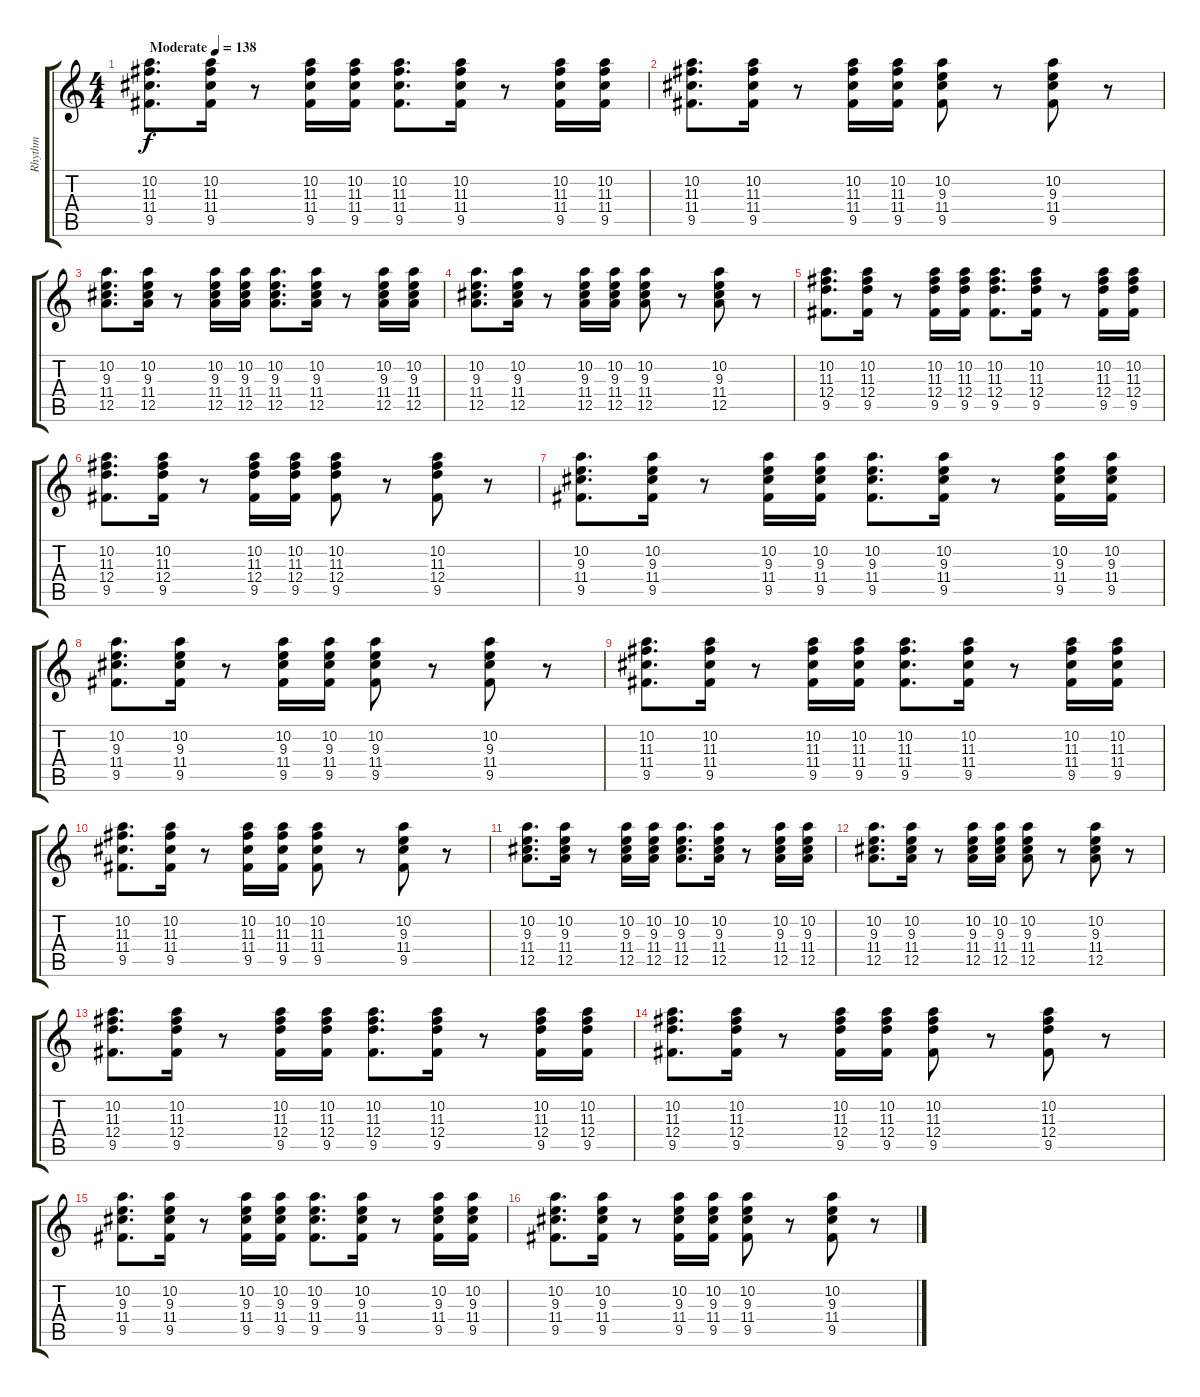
\track ("Rhythm" "Rhythm") {instrument overdrivenguitar}
\staff {score tabs}
\tuning (E4 B3 G3 D3 A2 E2) {hide}
\ts (4 4)
\tempo (138 "Moderate")
\clef g2
\ks c
(10.2 11.3 11.4 9.5).8{d dy f instrument overdrivenguitar} (10.2 11.3 11.4 9.5).16 r.8 (10.2 11.3 11.4 9.5).16 (10.2 11.3 11.4 9.5).16 (10.2 11.3 11.4 9.5).8{d} (10.2 11.3 11.4 9.5).16 r.8 (10.2 11.3 11.4 9.5).16 (10.2 11.3 11.4 9.5).16 |
(10.2 11.3 11.4 9.5).8{d} (10.2 11.3 11.4 9.5).16 r.8 (10.2 11.3 11.4 9.5).16 (10.2 11.3 11.4 9.5).16 (10.2 9.3 11.4 9.5).8 r.8 (10.2 9.3 11.4 9.5).8 r.8 |
(10.2 9.3 11.4 12.5).8{d} (10.2 9.3 11.4 12.5).16 r.8 (10.2 9.3 11.4 12.5).16 (10.2 9.3 11.4 12.5).16 (10.2 9.3 11.4 12.5).8{d} (10.2 9.3 11.4 12.5).16 r.8 (10.2 9.3 11.4 12.5).16 (10.2 9.3 11.4 12.5).16 |
(10.2 9.3 11.4 12.5).8{d} (10.2 9.3 11.4 12.5).16 r.8 (10.2 9.3 11.4 12.5).16 (10.2 9.3 11.4 12.5).16 (10.2 9.3 11.4 12.5).8 r.8 (10.2 9.3 11.4 12.5).8 r.8 |
(10.2 11.3 12.4 9.5).8{d} (10.2 11.3 12.4 9.5).16 r.8 (10.2 11.3 12.4 9.5).16 (10.2 11.3 12.4 9.5).16 (10.2 11.3 12.4 9.5).8{d} (10.2 11.3 12.4 9.5).16 r.8 (10.2 11.3 12.4 9.5).16 (10.2 11.3 12.4 9.5).16 |
(10.2 11.3 12.4 9.5).8{d} (10.2 11.3 12.4 9.5).16 r.8 (10.2 11.3 12.4 9.5).16 (10.2 11.3 12.4 9.5).16 (10.2 11.3 12.4 9.5).8 r.8 (10.2 11.3 12.4 9.5).8 r.8 |
(10.2 9.3 11.4 9.5).8{d} (10.2 9.3 11.4 9.5).16 r.8 (10.2 9.3 11.4 9.5).16 (10.2 9.3 11.4 9.5).16 (10.2 9.3 11.4 9.5).8{d} (10.2 9.3 11.4 9.5).16 r.8 (10.2 9.3 11.4 9.5).16 (10.2 9.3 11.4 9.5).16 |
(10.2 9.3 11.4 9.5).8{d} (10.2 9.3 11.4 9.5).16 r.8 (10.2 9.3 11.4 9.5).16 (10.2 9.3 11.4 9.5).16 (10.2 9.3 11.4 9.5).8 r.8 (10.2 9.3 11.4 9.5).8 r.8 |
(10.2 11.3 11.4 9.5).8{d} (10.2 11.3 11.4 9.5).16 r.8 (10.2 11.3 11.4 9.5).16 (10.2 11.3 11.4 9.5).16 (10.2 11.3 11.4 9.5).8{d} (10.2 11.3 11.4 9.5).16 r.8 (10.2 11.3 11.4 9.5).16 (10.2 11.3 11.4 9.5).16 |
(10.2 11.3 11.4 9.5).8{d} (10.2 11.3 11.4 9.5).16 r.8 (10.2 11.3 11.4 9.5).16 (10.2 11.3 11.4 9.5).16 (10.2 11.3 11.4 9.5).8 r.8 (10.2 9.3 11.4 9.5).8 r.8 |
(10.2 9.3 11.4 12.5).8{d} (10.2 9.3 11.4 12.5).16 r.8 (10.2 9.3 11.4 12.5).16 (10.2 9.3 11.4 12.5).16 (10.2 9.3 11.4 12.5).8{d} (10.2 9.3 11.4 12.5).16 r.8 (10.2 9.3 11.4 12.5).16 (10.2 9.3 11.4 12.5).16 |
(10.2 9.3 11.4 12.5).8{d} (10.2 9.3 11.4 12.5).16 r.8 (10.2 9.3 11.4 12.5).16 (10.2 9.3 11.4 12.5).16 (10.2 9.3 11.4 12.5).8 r.8 (10.2 9.3 11.4 12.5).8 r.8 |
(10.2 11.3 12.4 9.5).8{d} (10.2 11.3 12.4 9.5).16 r.8 (10.2 11.3 12.4 9.5).16 (10.2 11.3 12.4 9.5).16 (10.2 11.3 12.4 9.5).8{d} (10.2 11.3 12.4 9.5).16 r.8 (10.2 11.3 12.4 9.5).16 (10.2 11.3 12.4 9.5).16 |
(10.2 11.3 12.4 9.5).8{d} (10.2 11.3 12.4 9.5).16 r.8 (10.2 11.3 12.4 9.5).16 (10.2 11.3 12.4 9.5).16 (10.2 11.3 12.4 9.5).8 r.8 (10.2 11.3 12.4 9.5).8 r.8 |
(10.2 9.3 11.4 9.5).8{d} (10.2 9.3 11.4 9.5).16 r.8 (10.2 9.3 11.4 9.5).16 (10.2 9.3 11.4 9.5).16 (10.2 9.3 11.4 9.5).8{d} (10.2 9.3 11.4 9.5).16 r.8 (10.2 9.3 11.4 9.5).16 (10.2 9.3 11.4 9.5).16 |
(10.2 9.3 11.4 9.5).8{d} (10.2 9.3 11.4 9.5).16 r.8 (10.2 9.3 11.4 9.5).16 (10.2 9.3 11.4 9.5).16 (10.2 9.3 11.4 9.5).8 r.8 (10.2 9.3 11.4 9.5).8 r.8
